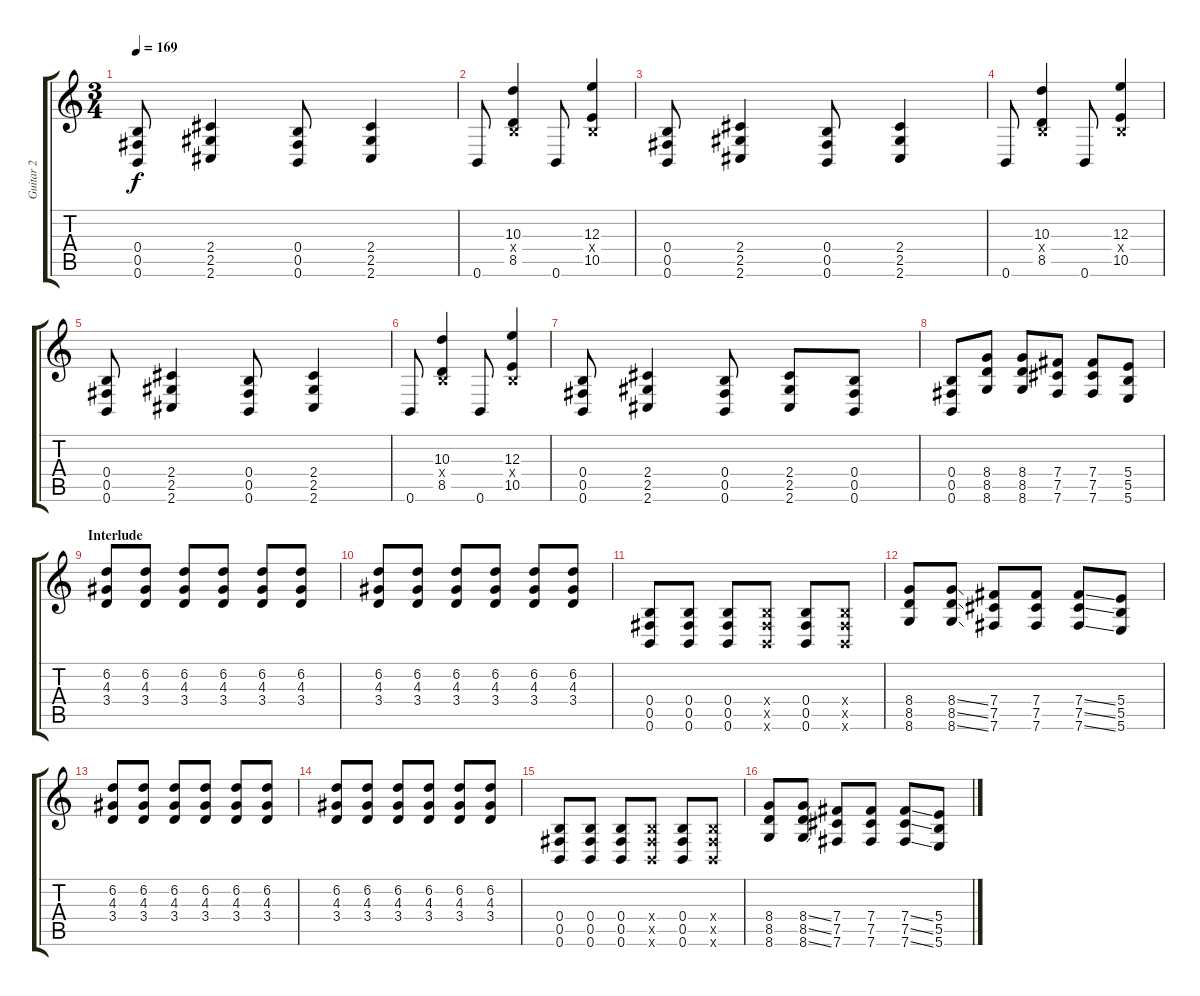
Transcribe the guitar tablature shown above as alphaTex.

\track ("Guitar 2" "Guitar 2") {instrument distortionguitar}
\staff {score tabs}
\tuning (Db4 Ab3 E3 B2 Gb2 B1) {hide}
\ts (3 4)
\tempo 169
\clef g2
\ks c
(0.4 0.5 0.6).8{dy f} (2.4 2.5 2.6).4 (0.4 0.5 0.6).8 (2.4 2.5 2.6).4 |
0.6.8 (10.3 0.4{x} 8.5).4 0.6.8 (12.3 0.4{x} 10.5).4 |
(0.4 0.5 0.6).8 (2.4 2.5 2.6).4 (0.4 0.5 0.6).8 (2.4 2.5 2.6).4 |
0.6.8 (10.3 0.4{x} 8.5).4 0.6.8 (12.3 0.4{x} 10.5).4 |
(0.4 0.5 0.6).8 (2.4 2.5 2.6).4 (0.4 0.5 0.6).8 (2.4 2.5 2.6).4 |
0.6.8 (10.3 0.4{x} 8.5).4 0.6.8 (12.3 0.4{x} 10.5).4 |
(0.4 0.5 0.6).8 (2.4 2.5 2.6).4 (0.4 0.5 0.6).8 (2.4 2.5 2.6).8 (0.4 0.5 0.6).8 |
(0.4 0.5 0.6).8 (8.4 8.5 8.6).8 (8.4 8.5 8.6).8 (7.4 7.5 7.6).8 (7.4 7.5 7.6).8 (5.4 5.5 5.6).8 |
\section ("" "Interlude")
(6.2 4.3 3.4).8 (6.2 4.3 3.4).8 (6.2 4.3 3.4).8 (6.2 4.3 3.4).8 (6.2 4.3 3.4).8 (6.2 4.3 3.4).8 |
(6.2 4.3 3.4).8 (6.2 4.3 3.4).8 (6.2 4.3 3.4).8 (6.2 4.3 3.4).8 (6.2 4.3 3.4).8 (6.2 4.3 3.4).8 |
(0.4 0.5 0.6).8 (0.4 0.5 0.6).8 (0.4 0.5 0.6).8 (0.4{x} 0.5{x} 0.6{x}).8 (0.4 0.5 0.6).8 (0.4{x} 0.5{x} 0.6{x}).8 |
(8.4 8.5 8.6).8 (8.4{ss} 8.5{ss} 8.6{ss}).8 (7.4 7.5 7.6).8 (7.4 7.5 7.6).8 (7.4{ss} 7.5{ss} 7.6{ss}).8 (5.4 5.5 5.6).8 |
(6.2 4.3 3.4).8 (6.2 4.3 3.4).8 (6.2 4.3 3.4).8 (6.2 4.3 3.4).8 (6.2 4.3 3.4).8 (6.2 4.3 3.4).8 |
(6.2 4.3 3.4).8 (6.2 4.3 3.4).8 (6.2 4.3 3.4).8 (6.2 4.3 3.4).8 (6.2 4.3 3.4).8 (6.2 4.3 3.4).8 |
(0.4 0.5 0.6).8 (0.4 0.5 0.6).8 (0.4 0.5 0.6).8 (0.4{x} 0.5{x} 0.6{x}).8 (0.4 0.5 0.6).8 (0.4{x} 0.5{x} 0.6{x}).8 |
(8.4 8.5 8.6).8 (8.4{ss} 8.5{ss} 8.6{ss}).8 (7.4 7.5 7.6).8 (7.4 7.5 7.6).8 (7.4{ss} 7.5{ss} 7.6{ss}).8 (5.4 5.5 5.6).8
